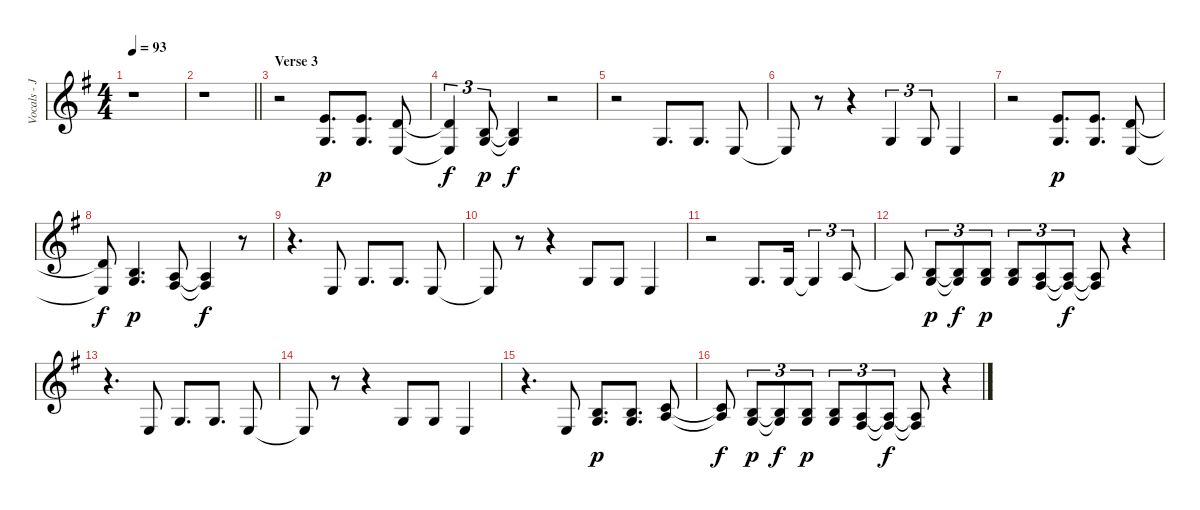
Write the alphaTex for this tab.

\track ("Vocals - Jonas Renske" "Vocals - J") {instrument frenchhorn}
\staff {score}
\tuning (E4 B3 G3 D3 A2 E2) {hide}
\ts (4 4)
\tempo 93
\clef g2
\ks eminor
r.1{dy fff} |
\barLineRight lightlight
r.1 |
\section ("" "Verse 3")
r.2{volume 13 balance 8 instrument frenchhorn} (0.1 0.3).8{d dy p} (0.1 0.3).8{d} (3.2 2.4).8 |
(3.2{t} 2.4{t}).4{tu (3 2) dy f} (0.2 0.3).8{tu (3 2) dy p} (0.2{t} 0.3{t}).4{dy f} r.2 |
r.2 0.3.8{d} 0.3.8{d} 2.4.8 |
2.4{t}.8 r.8 r.4 0.3.4{tu (3 2)} 0.3.8{tu (3 2)} 2.4.4 |
r.2 (0.1 0.3).8{d dy p} (0.1 0.3).8{d} (3.2 2.4).8 |
(3.2{t} 2.4{t}).8{dy f} (0.2 0.3).4{d dy p} (2.3 4.4).8 (2.3{t} 4.4{t}).4{dy f} r.8 |
r.4{d} 2.4.8 0.3.8{d} 0.3.8{d} 2.4.8 |
2.4{t}.8 r.8 r.4 0.3.8 0.3.8 2.4.4 |
r.2 0.3.8{d} 0.3.16 0.3{t}.4{tu (3 2)} 2.3.8{tu (3 2)} |
2.3{t}.8 (0.2 0.3).8{tu (3 2) dy p} (0.2{t} 0.3{t}).8{tu (3 2) dy f} (0.2 0.3).8{tu (3 2) dy p} (0.2 0.3).8{tu (3 2)} (2.3 4.4).8{tu (3 2)} (2.3{t} 4.4{t}).8{tu (3 2) dy f} (2.3{t} 4.4{t}).8 r.4 |
r.4{d} 2.4.8 0.3.8{d} 0.3.8{d} 2.4.8 |
2.4{t}.8 r.8 r.4 0.3.8 0.3.8 2.4.4 |
r.4{d} 2.4.8 (0.2 0.3).8{d dy p} (0.2 0.3).8{d} (1.2 2.3).8 |
(1.2{t} 2.3{t}).8{dy f} (0.2 0.3).8{tu (3 2) dy p} (0.2{t} 0.3{t}).8{tu (3 2) dy f} (0.2 0.3).8{tu (3 2) dy p} (0.2 0.3).8{tu (3 2)} (2.3 4.4).8{tu (3 2)} (2.3{t} 4.4{t}).8{tu (3 2) dy f} (2.3{t} 4.4{t}).8 r.4
